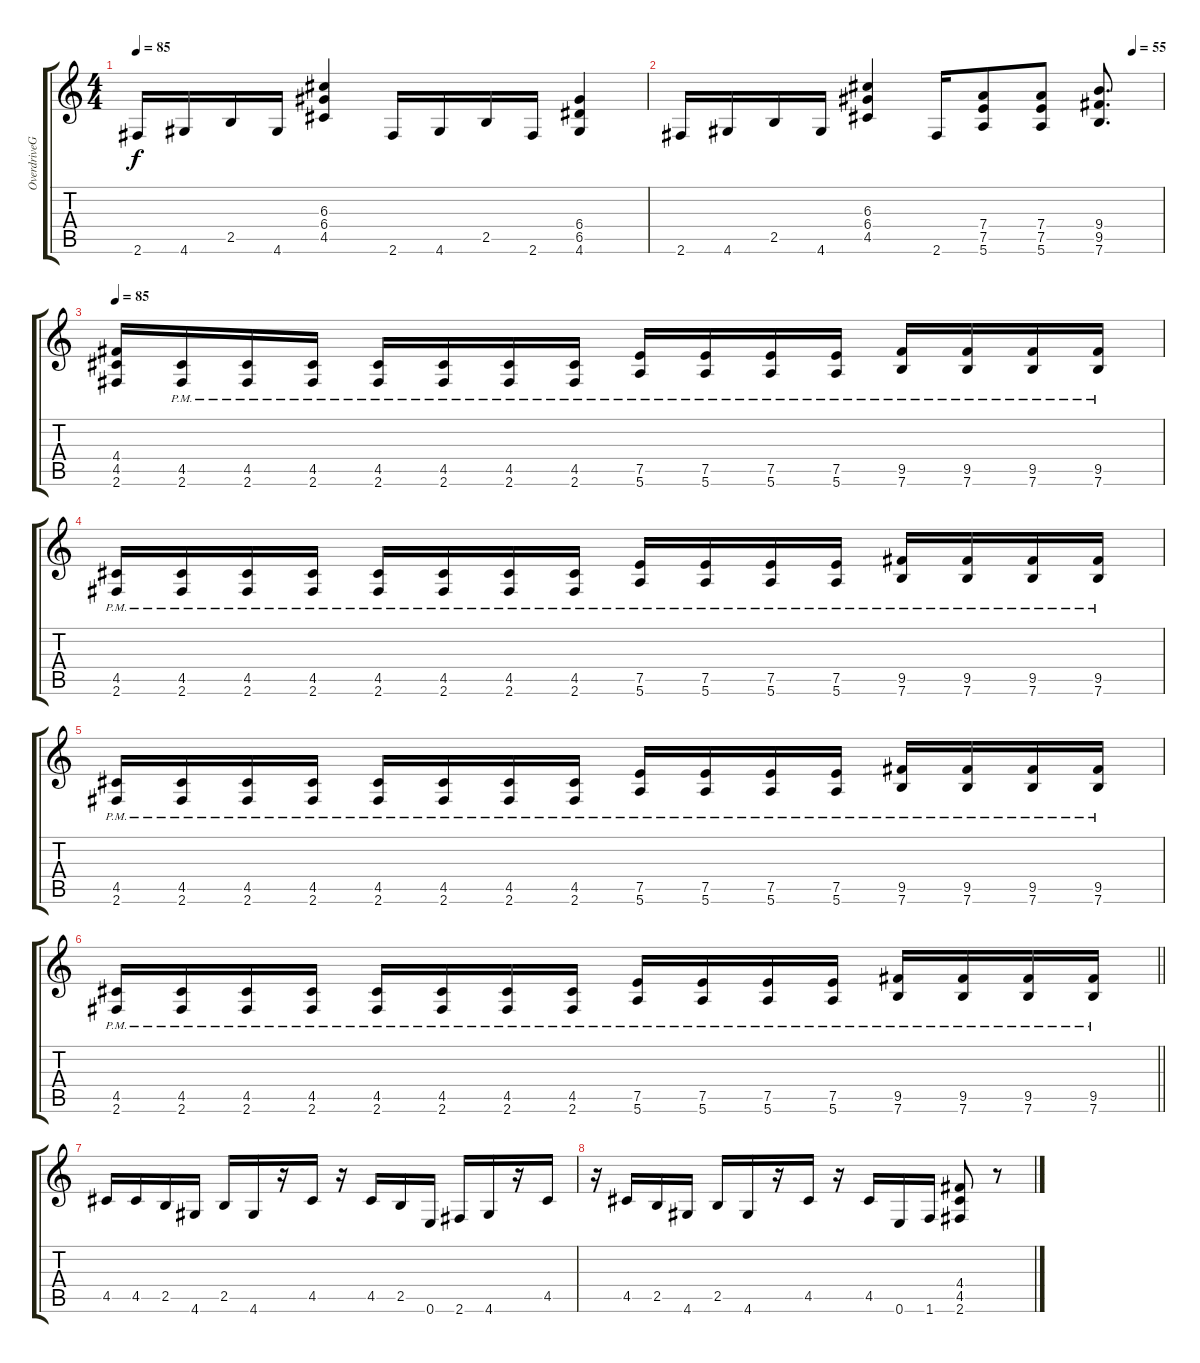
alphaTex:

\track ("OverdriveG" "OverdriveG") {instrument overdrivenguitar}
\staff {score tabs}
\tuning (E4 B3 G3 D3 A2 E2) {hide}
\ts (4 4)
\tempo 85
\clef g2
\ks c
2.6.16{dy f} 4.6.16 2.5.16 4.6.16 (6.3 6.4 4.5).4 2.6.16 4.6.16 2.5.16 2.6.16 (6.4 6.5 4.6).4 |
\tempo (55 0.9375)
2.6.16 4.6.16 2.5.16 4.6.16 (6.3 6.4 4.5).4 2.6.16 (7.4 7.5 5.6).8 (7.4 7.5 5.6).8 (9.4 9.5 7.6).8{d} |
\tempo 85
(4.4 4.5 2.6).16 (4.5{pm} 2.6{pm}).16 (4.5{pm} 2.6{pm}).16 (4.5{pm} 2.6{pm}).16 (4.5{pm} 2.6{pm}).16 (4.5{pm} 2.6{pm}).16 (4.5{pm} 2.6{pm}).16 (4.5{pm} 2.6{pm}).16 (7.5{pm} 5.6{pm}).16 (7.5{pm} 5.6{pm}).16 (7.5{pm} 5.6{pm}).16 (7.5{pm} 5.6{pm}).16 (9.5{pm} 7.6{pm}).16 (9.5{pm} 7.6{pm}).16 (9.5{pm} 7.6{pm}).16 (9.5{pm} 7.6{pm}).16 |
(4.5{pm} 2.6{pm}).16 (4.5{pm} 2.6{pm}).16 (4.5{pm} 2.6{pm}).16 (4.5{pm} 2.6{pm}).16 (4.5{pm} 2.6{pm}).16 (4.5{pm} 2.6{pm}).16 (4.5{pm} 2.6{pm}).16 (4.5{pm} 2.6{pm}).16 (7.5{pm} 5.6{pm}).16 (7.5{pm} 5.6{pm}).16 (7.5{pm} 5.6{pm}).16 (7.5{pm} 5.6{pm}).16 (9.5{pm} 7.6{pm}).16 (9.5{pm} 7.6{pm}).16 (9.5{pm} 7.6{pm}).16 (9.5{pm} 7.6{pm}).16 |
(4.5{pm} 2.6{pm}).16 (4.5{pm} 2.6{pm}).16 (4.5{pm} 2.6{pm}).16 (4.5{pm} 2.6{pm}).16 (4.5{pm} 2.6{pm}).16 (4.5{pm} 2.6{pm}).16 (4.5{pm} 2.6{pm}).16 (4.5{pm} 2.6{pm}).16 (7.5{pm} 5.6{pm}).16 (7.5{pm} 5.6{pm}).16 (7.5{pm} 5.6{pm}).16 (7.5{pm} 5.6{pm}).16 (9.5{pm} 7.6{pm}).16 (9.5{pm} 7.6{pm}).16 (9.5{pm} 7.6{pm}).16 (9.5{pm} 7.6{pm}).16 |
\barLineRight lightlight
(4.5{pm} 2.6{pm}).16 (4.5{pm} 2.6{pm}).16 (4.5{pm} 2.6{pm}).16 (4.5{pm} 2.6{pm}).16 (4.5{pm} 2.6{pm}).16 (4.5{pm} 2.6{pm}).16 (4.5{pm} 2.6{pm}).16 (4.5{pm} 2.6{pm}).16 (7.5{pm} 5.6{pm}).16 (7.5{pm} 5.6{pm}).16 (7.5{pm} 5.6{pm}).16 (7.5{pm} 5.6{pm}).16 (9.5{pm} 7.6{pm}).16 (9.5{pm} 7.6{pm}).16 (9.5{pm} 7.6{pm}).16 (9.5{pm} 7.6{pm}).16 |
4.5.16 4.5.16 2.5.16 4.6.16 2.5.16 4.6.16 r.16 4.5.16 r.16 4.5.16 2.5.16 0.6.16 2.6.16 4.6.16 r.16 4.5.16 |
r.16 4.5.16 2.5.16 4.6.16 2.5.16 4.6.16 r.16 4.5.16 r.16 4.5.16 0.6.16 1.6.16 (4.4 4.5 2.6).8 r.8
